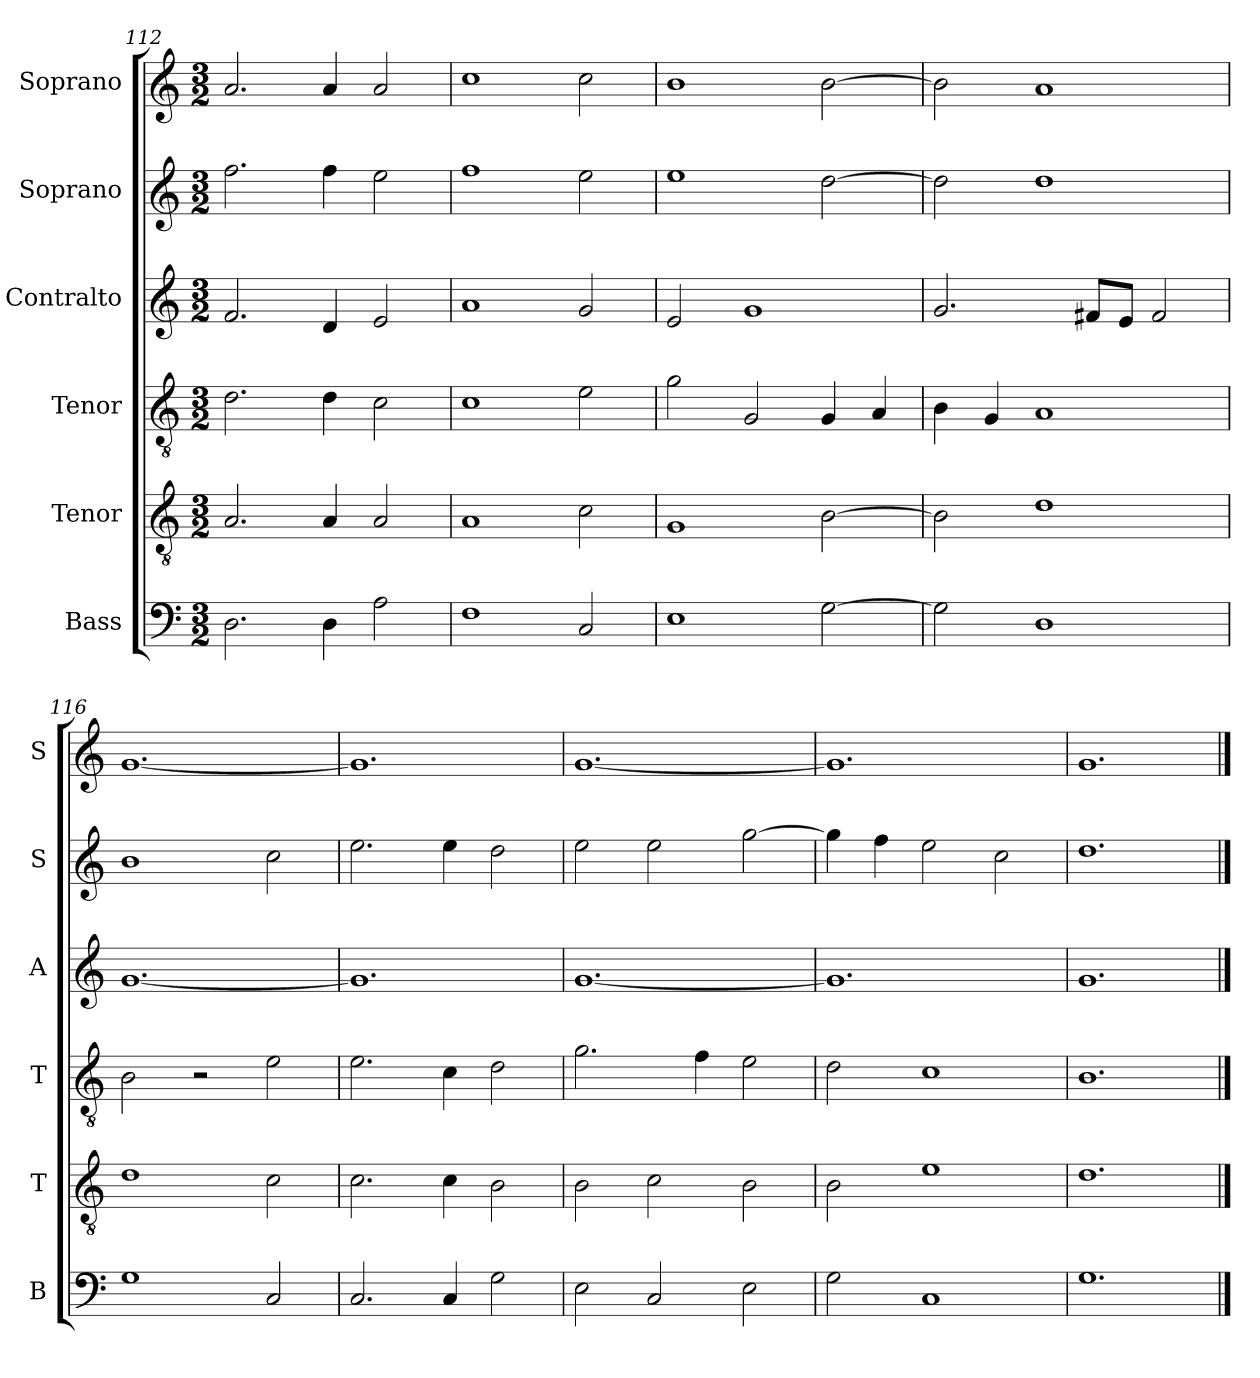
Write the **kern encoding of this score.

**kern	**kern	**kern	**kern	**kern	**kern
*part6	*part5	*part4	*part3	*part2	*part1
*staff6	*staff5	*staff4	*staff3	*staff2	*staff1
*I"Bass	*I"Tenor	*I"Tenor	*I"Contralto	*I"Soprano	*I"Soprano
*I'B	*I'T	*I'T	*I'A	*I'S	*I'S
*clefF4	*clefGv2	*clefGv2	*clefG2	*clefG2	*clefG2
*k[]	*k[]	*k[]	*k[]	*k[]	*k[]
*G:mix	*G:mix	*G:mix	*G:mix	*G:mix	*G:mix
*M3/2	*M3/2	*M3/2	*M3/2	*M3/2	*M3/2
=112	=112	=112	=112	=112	=112
2.D	2.A	2.d	2.f	2.ff	2.a
4D	4A	4d	4d	4ff	4a
2A	2A	2c	2e	2ee	2a
=113	=113	=113	=113	=113	=113
1F	1A	1c	1a	1ff	1cc
2C	2c	2e	2g	2ee	2cc
=114	=114	=114	=114	=114	=114
1E	1G	2g	2e	1ee	1b
.	.	2G	1g	.	.
[2G	[2B	4G	.	[2dd	[2b
.	.	4A	.	.	.
=115	=115	=115	=115	=115	=115
2G]	2B]	4B	2.g	2dd]	2b]
.	.	4G	.	.	.
1D	1d	1A	.	1dd	1a
.	.	.	8f#X/L	.	.
.	.	.	8e/J	.	.
.	.	.	2f#	.	.
=116	=116	=116	=116	=116	=116
1G	1d	2B	[1.g	1b	[1.g
.	.	2r	.	.	.
2C	2c	2e	.	2cc	.
=117	=117	=117	=117	=117	=117
2.C	2.c	2.e	1.g]	2.ee	1.g]
4C	4c	4c	.	4ee	.
2G	2B	2d	.	2dd	.
=118	=118	=118	=118	=118	=118
2E	2B	2.g	[1.g	2ee	[1.g
2C	2c	.	.	2ee	.
.	.	4f	.	.	.
2E	2B	2e	.	[2gg	.
=119	=119	=119	=119	=119	=119
2G	2B	2d	1.g]	4gg]	1.g]
.	.	.	.	4ff	.
1C	1e	1c	.	2ee	.
.	.	.	.	2cc	.
=120	=120	=120	=120	=120	=120
1.G	1.d	1.B	1.g	1.dd	1.g
==	==	==	==	==	==
*-	*-	*-	*-	*-	*-
